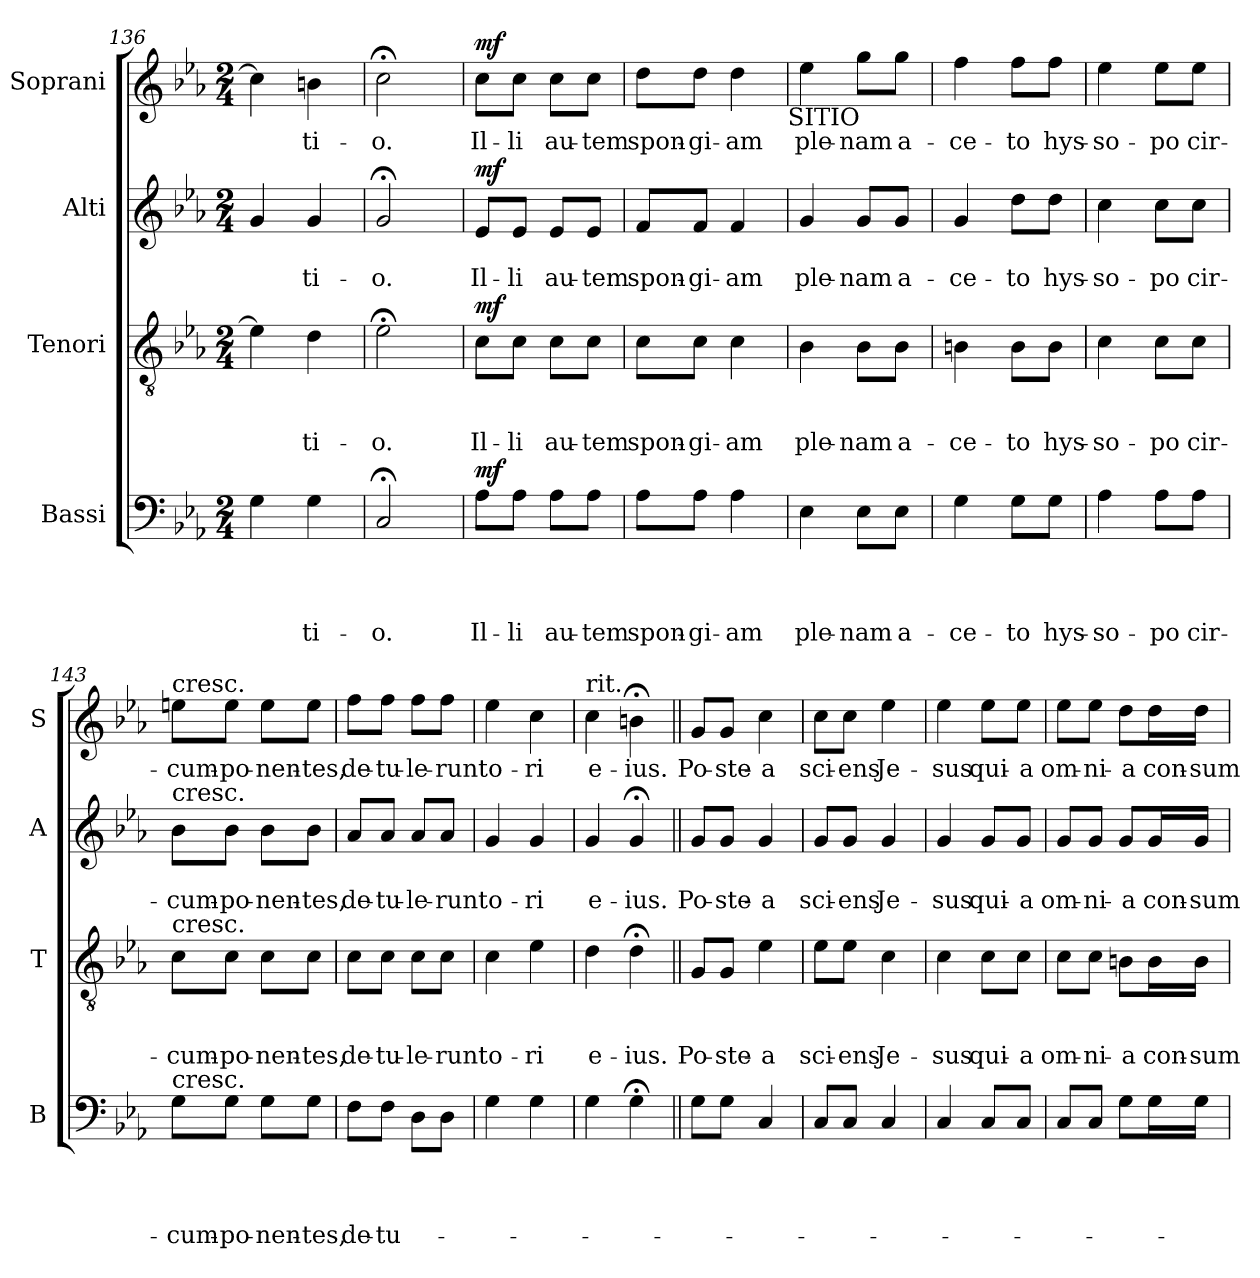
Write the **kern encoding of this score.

**kern	**text	**text	**text	**text	**dynam	**kern	**text	**text	**text	**dynam	**kern	**text	**text	**dynam	**kern	**text	**dynam
*part4	*part4	*part4	*part4	*part4	*part4	*part3	*part3	*part3	*part3	*part3	*part2	*part2	*part2	*part2	*part1	*part1	*part1
*staff4	*staff4	*staff4	*staff4	*staff4	*staff4	*staff3	*staff3	*staff3	*staff3	*staff3	*staff2	*staff2	*staff2	*staff2	*staff1	*staff1	*staff1
*I"Bassi	*	*	*	*	*	*I"Tenori	*	*	*	*	*I"Alti	*	*	*	*I"Soprani	*	*
*I'B	*	*	*	*	*	*I'T	*	*	*	*	*I'A	*	*	*	*I'S	*	*
*clefF4	*	*	*	*	*	*clefGv2	*	*	*	*	*clefG2	*	*	*	*clefG2	*	*
*k[b-e-a-]	*	*	*	*	*	*k[b-e-a-]	*	*	*	*	*k[b-e-a-]	*	*	*	*k[b-e-a-]	*	*
*E-:	*	*	*	*	*	*E-:	*	*	*	*	*E-:	*	*	*	*E-:	*	*
*M2/4	*	*	*	*	*	*M2/4	*	*	*	*	*M2/4	*	*	*	*M2/4	*	*
=136	=136	=136	=136	=136	=136	=136	=136	=136	=136	=136	=136	=136	=136	=136	=136	=136	=136
4G\	.	.	.	.	.	4e-\]	.	.	.	.	4g/	.	.	.	4cc\]	.	.
!	!	!	!	!LO:LY:b	!	!	!	!	!LO:LY:b	!	!	!	!LO:LY:b	!	!	!LO:LY:b	!
4G\	.	.	.	-ti-	.	4d\	.	.	-ti-	.	4g/	.	-ti-	.	4bn\	-ti-	.
=137	=137	=137	=137	=137	=137	=137	=137	=137	=137	=137	=137	=137	=137	=137	=137	=137	=137
!	!	!	!	!LO:LY:b	!	!	!	!	!LO:LY:b	!	!	!	!LO:LY:b	!	!	!LO:LY:b	!
2C;/	.	.	.	-o.	.	2e-;<\	.	.	-o.	.	2g;/	.	-o.	.	2cc;<\	-o.	.
!!LO:PB:g=z
=138	=138	=138	=138	=138	=138	=138	=138	=138	=138	=138	=138	=138	=138	=138	=138	=138	=138
!	!	!	!	!LO:LY:b	!LO:DY:a	!	!	!	!LO:LY:b	!LO:DY:a	!	!	!LO:LY:b	!LO:DY:a	!	!LO:LY:b	!LO:DY:a
8A-\L	.	.	.	Il-	mf	8c\L	.	.	Il-	mf	8e-/L	.	Il-	mf	8cc\L	Il-	mf
!	!	!	!	!LO:LY:b	!	!	!	!	!LO:LY:b	!	!	!	!LO:LY:b	!	!	!LO:LY:b	!
8A-\J	.	.	.	-li	.	8c\J	.	.	-li	.	8e-/J	.	-li	.	8cc\J	-li	.
!	!	!	!	!LO:LY:b	!	!	!	!	!LO:LY:b	!	!	!	!LO:LY:b	!	!	!LO:LY:b	!
8A-\L	.	.	.	au-	.	8c\L	.	.	au-	.	8e-/L	.	au-	.	8cc\L	au-	.
!	!	!	!	!LO:LY:b	!	!	!	!	!LO:LY:b	!	!	!	!LO:LY:b	!	!	!LO:LY:b	!
8A-\J	.	.	.	-tem	.	8c\J	.	.	-tem	.	8e-/J	.	-tem	.	8cc\J	-tem	.
=139	=139	=139	=139	=139	=139	=139	=139	=139	=139	=139	=139	=139	=139	=139	=139	=139	=139
!	!	!	!	!LO:LY:b	!	!	!	!	!LO:LY:b	!	!	!	!LO:LY:b	!	!	!LO:LY:b	!
8A-\L	.	.	.	spon-	.	8c\L	.	.	spon-	.	8f/L	.	spon-	.	8dd\L	spon-	.
!	!	!	!	!LO:LY:b	!	!	!	!	!LO:LY:b	!	!	!	!LO:LY:b	!	!	!LO:LY:b	!
8A-\J	.	.	.	-gi-	.	8c\J	.	.	-gi-	.	8f/J	.	-gi-	.	8dd\J	-gi-	.
!	!	!	!	!LO:LY:b	!	!	!	!	!LO:LY:b	!	!	!	!LO:LY:b	!	!	!LO:LY:b	!
4A-\	.	.	.	-am	.	4c\	.	.	-am	.	4f/	.	-am	.	4dd\	-am	.
!	!	!	!	!	!	!	!	!	!	!	!	!	!	!	!LO:TX:b:t=SITIO	!	!
=140	=140	=140	=140	=140	=140	=140	=140	=140	=140	=140	=140	=140	=140	=140	=140	=140	=140
!	!	!	!	!LO:LY:b	!	!	!	!	!LO:LY:b	!	!	!	!LO:LY:b	!	!	!LO:LY:b	!
4E-\	.	.	.	ple-	.	4B-\	.	.	ple-	.	4g/	.	ple-	.	4ee-\	ple-	.
!	!	!	!	!LO:LY:b	!	!	!	!	!LO:LY:b	!	!	!	!LO:LY:b	!	!	!LO:LY:b	!
8E-\L	.	.	.	-nam	.	8B-\L	.	.	-nam	.	8g/L	.	-nam	.	8gg\L	-nam	.
!	!	!	!	!LO:LY:b	!	!	!	!	!LO:LY:b	!	!	!	!LO:LY:b	!	!	!LO:LY:b	!
8E-\J	.	.	.	a-	.	8B-\J	.	.	a-	.	8g/J	.	a-	.	8gg\J	a-	.
=141	=141	=141	=141	=141	=141	=141	=141	=141	=141	=141	=141	=141	=141	=141	=141	=141	=141
!	!	!	!	!LO:LY:b	!	!	!	!	!LO:LY:b	!	!	!	!LO:LY:b	!	!	!LO:LY:b	!
4G\	.	.	.	-ce-	.	4Bn\	.	.	-ce-	.	4g/	.	-ce-	.	4ff\	-ce-	.
!	!	!	!	!LO:LY:b	!	!	!	!	!LO:LY:b	!	!	!	!LO:LY:b	!	!	!LO:LY:b	!
8G\L	.	.	.	-to	.	8B\L	.	.	-to	.	8dd\L	.	-to	.	8ff\L	-to	.
!	!	!	!	!LO:LY:b	!	!	!	!	!LO:LY:b	!	!	!	!LO:LY:b	!	!	!LO:LY:b	!
8G\J	.	.	.	hys-	.	8B\J	.	.	hys-	.	8dd\J	.	hys-	.	8ff\J	hys-	.
=142	=142	=142	=142	=142	=142	=142	=142	=142	=142	=142	=142	=142	=142	=142	=142	=142	=142
!	!	!	!	!LO:LY:b	!	!	!	!	!LO:LY:b	!	!	!	!LO:LY:b	!	!	!LO:LY:b	!
4A-\	.	.	.	-so-	.	4c\	.	.	-so-	.	4cc\	.	-so-	.	4ee-\	-so-	.
!	!	!	!	!LO:LY:b	!	!	!	!	!LO:LY:b	!	!	!	!LO:LY:b	!	!	!LO:LY:b	!
8A-\L	.	.	.	-po	.	8c\L	.	.	-po	.	8cc\L	.	-po	.	8ee-\L	-po	.
!	!	!	!	!LO:LY:b	!	!	!	!	!LO:LY:b	!	!	!	!LO:LY:b	!	!	!LO:LY:b	!
8A-\J	.	.	.	cir-	.	8c\J	.	.	cir-	.	8cc\J	.	cir-	.	8ee-\J	cir-	.
!!LO:LB:g=z
=143	=143	=143	=143	=143	=143	=143	=143	=143	=143	=143	=143	=143	=143	=143	=143	=143	=143
!	!	!	!	!	!	!	!	!	!	!	!	!	!	!	!LO:TX:a:t=cresc.	!	!
!	!	!	!	!	!	!	!	!	!	!	!LO:TX:a:t=cresc.	!	!	!	!	!	!
!	!	!	!	!	!	!LO:TX:a:t=cresc.	!	!	!	!	!	!	!	!	!	!	!
!LO:TX:a:t=cresc.	!	!	!	!	!	!	!	!	!	!	!	!	!	!	!	!	!
!	!	!	!	!LO:LY:b	!	!	!	!	!LO:LY:b	!	!	!	!LO:LY:b	!	!	!LO:LY:b	!
8G\L	.	.	.	-cum-	.	8c\L	.	.	-cum-	.	8b-\L	.	-cum-	.	8een\L	-cum-	.
!	!	!	!	!LO:LY:b	!	!	!	!	!LO:LY:b	!	!	!	!LO:LY:b	!	!	!LO:LY:b	!
8G\J	.	.	.	-po-	.	8c\J	.	.	-po-	.	8b-\J	.	-po-	.	8ee\J	-po-	.
!	!	!	!	!LO:LY:b	!	!	!	!	!LO:LY:b	!	!	!	!LO:LY:b	!	!	!LO:LY:b	!
8G\L	.	.	.	-nen-	.	8c\L	.	.	-nen-	.	8b-\L	.	-nen-	.	8ee\L	-nen-	.
!	!	!	!	!LO:LY:b	!	!	!	!	!LO:LY:b	!	!	!	!LO:LY:b	!	!	!LO:LY:b	!
8G\J	.	.	.	-tes,	.	8c\J	.	.	-tes,	.	8b-\J	.	-tes,	.	8ee\J	-tes,	.
=144	=144	=144	=144	=144	=144	=144	=144	=144	=144	=144	=144	=144	=144	=144	=144	=144	=144
!	!	!	!	!LO:LY:b	!	!	!	!	!LO:LY:b	!	!	!	!LO:LY:b	!	!	!LO:LY:b	!
8F\L	.	.	.	de-	.	8c\L	.	.	de-	.	8a-/L	.	de-	.	8ff\L	de-	.
!	!	!	!	!LO:LY:b	!	!	!	!	!LO:LY:b	!	!	!	!LO:LY:b	!	!	!LO:LY:b	!
8F\J	.	.	.	-tu-	.	8c\J	.	.	-tu-	.	8a-/J	.	-tu-	.	8ff\J	-tu-	.
!	!	!	!	!	!	!	!	!	!LO:LY:b	!	!	!	!LO:LY:b	!	!	!LO:LY:b	!
8D\L	.	.	.	.	.	8c\L	.	.	-le-	.	8a-/L	.	-le-	.	8ff\L	-le-	.
!	!	!	!	!	!	!	!	!	!LO:LY:b	!	!	!	!LO:LY:b	!	!	!LO:LY:b	!
8D\J	.	.	.	.	.	8c\J	.	.	-runt	.	8a-/J	.	-runt	.	8ff\J	-runt	.
=145	=145	=145	=145	=145	=145	=145	=145	=145	=145	=145	=145	=145	=145	=145	=145	=145	=145
!	!	!	!	!	!	!	!	!	!LO:LY:b	!	!	!	!LO:LY:b	!	!	!LO:LY:b	!
4G\	.	.	.	.	.	4c\	.	.	o-	.	4g/	.	o-	.	4ee-\	o-	.
!	!	!	!	!	!	!	!	!	!LO:LY:b	!	!	!	!LO:LY:b	!	!	!LO:LY:b	!
4G\	.	.	.	.	.	4e-\	.	.	-ri	.	4g/	.	-ri	.	4cc\	-ri	.
=146	=146	=146	=146	=146	=146	=146	=146	=146	=146	=146	=146	=146	=146	=146	=146	=146	=146
!	!	!	!	!	!	!	!	!	!	!	!	!	!	!	!LO:TX:a:t=rit.	!	!
!	!	!	!	!	!	!	!	!	!LO:LY:b	!	!	!	!LO:LY:b	!	!	!LO:LY:b	!
4G\	.	.	.	.	.	4d\	.	.	e-	.	4g/	.	e-	.	4cc\	e-	.
!	!	!	!	!	!	!	!	!	!LO:LY:b	!	!	!	!LO:LY:b	!	!	!LO:LY:b	!
4G;<\	.	.	.	.	.	4d;<\	.	.	-ius.	.	4g;/	.	-ius.	.	4bn;<\	-ius.	.
=147||	=147||	=147||	=147||	=147||	=147||	=147||	=147||	=147||	=147||	=147||	=147||	=147||	=147||	=147||	=147||	=147||	=147||
!	!	!	!	!	!	!	!	!	!LO:LY:b	!	!	!	!LO:LY:b	!	!	!LO:LY:b	!
8G\L	.	.	.	.	.	8G/L	.	.	Po-	.	8g/L	.	Po-	.	8g/L	Po-	.
!	!	!	!	!	!	!	!	!	!LO:LY:b	!	!	!	!LO:LY:b	!	!	!LO:LY:b	!
8G\J	.	.	.	.	.	8G/J	.	.	-ste-	.	8g/J	.	-ste-	.	8g/J	-ste-	.
!	!	!	!	!	!	!	!	!	!LO:LY:b	!	!	!	!LO:LY:b	!	!	!LO:LY:b	!
4C/	.	.	.	.	.	4e-\	.	.	-a	.	4g/	.	-a	.	4cc\	-a	.
!!LO:LB:g=z
=148	=148	=148	=148	=148	=148	=148	=148	=148	=148	=148	=148	=148	=148	=148	=148	=148	=148
!	!	!	!	!	!	!	!	!	!LO:LY:b	!	!	!	!LO:LY:b	!	!	!LO:LY:b	!
8C/L	.	.	.	.	.	8e-\L	.	.	sci-	.	8g/L	.	sci-	.	8cc\L	sci-	.
!	!	!	!	!	!	!	!	!	!LO:LY:b	!	!	!	!LO:LY:b	!	!	!LO:LY:b	!
8C/J	.	.	.	.	.	8e-\J	.	.	-ens	.	8g/J	.	-ens	.	8cc\J	-ens	.
!	!	!	!	!	!	!	!	!	!LO:LY:b	!	!	!	!LO:LY:b	!	!	!LO:LY:b	!
4C/	.	.	.	.	.	4c\	.	.	Je-	.	4g/	.	Je-	.	4ee-\	Je-	.
=149	=149	=149	=149	=149	=149	=149	=149	=149	=149	=149	=149	=149	=149	=149	=149	=149	=149
!	!	!	!	!	!	!	!	!	!LO:LY:b	!	!	!	!LO:LY:b	!	!	!LO:LY:b	!
4C/	.	.	.	.	.	4c\	.	.	-sus	.	4g/	.	-sus	.	4ee-\	-sus	.
!	!	!	!	!	!	!	!	!	!LO:LY:b	!	!	!	!LO:LY:b	!	!	!LO:LY:b	!
8C/L	.	.	.	.	.	8c\L	.	.	qui-	.	8g/L	.	qui-	.	8ee-\L	qui-	.
!	!	!	!	!	!	!	!	!	!LO:LY:b	!	!	!	!LO:LY:b	!	!	!LO:LY:b	!
8C/J	.	.	.	.	.	8c\J	.	.	-a	.	8g/J	.	-a	.	8ee-\J	-a	.
=150	=150	=150	=150	=150	=150	=150	=150	=150	=150	=150	=150	=150	=150	=150	=150	=150	=150
!	!	!	!	!	!	!	!	!	!LO:LY:b	!	!	!	!LO:LY:b	!	!	!LO:LY:b	!
8C/L	.	.	.	.	.	8c\L	.	.	om-	.	8g/L	.	om-	.	8ee-\L	om-	.
!	!	!	!	!	!	!	!	!	!LO:LY:b	!	!	!	!LO:LY:b	!	!	!LO:LY:b	!
8C/J	.	.	.	.	.	8c\J	.	.	-ni-	.	8g/J	.	-ni-	.	8ee-\J	-ni-	.
!	!	!	!	!	!	!	!	!	!LO:LY:b	!	!	!	!LO:LY:b	!	!	!LO:LY:b	!
8G\L	.	.	.	.	.	8Bn\L	.	.	-a	.	8g/L	.	-a	.	8dd\L	-a	.
!	!	!	!	!	!	!	!	!	!LO:LY:b	!	!	!	!LO:LY:b	!	!	!LO:LY:b	!
16G\L	.	.	.	.	.	16B\L	.	.	con-	.	16g/L	.	con-	.	16dd\L	con-	.
!	!	!	!	!	!	!	!	!	!LO:LY:b	!	!	!	!LO:LY:b	!	!	!LO:LY:b	!
16G\JJ	.	.	.	.	.	16B\JJ	.	.	-sum-	.	16g/JJ	.	-sum-	.	16dd\JJ	-sum-	.
=	=	=	=	=	=	=	=	=	=	=	=	=	=	=	=	=	=
*-	*-	*-	*-	*-	*-	*-	*-	*-	*-	*-	*-	*-	*-	*-	*-	*-	*-
